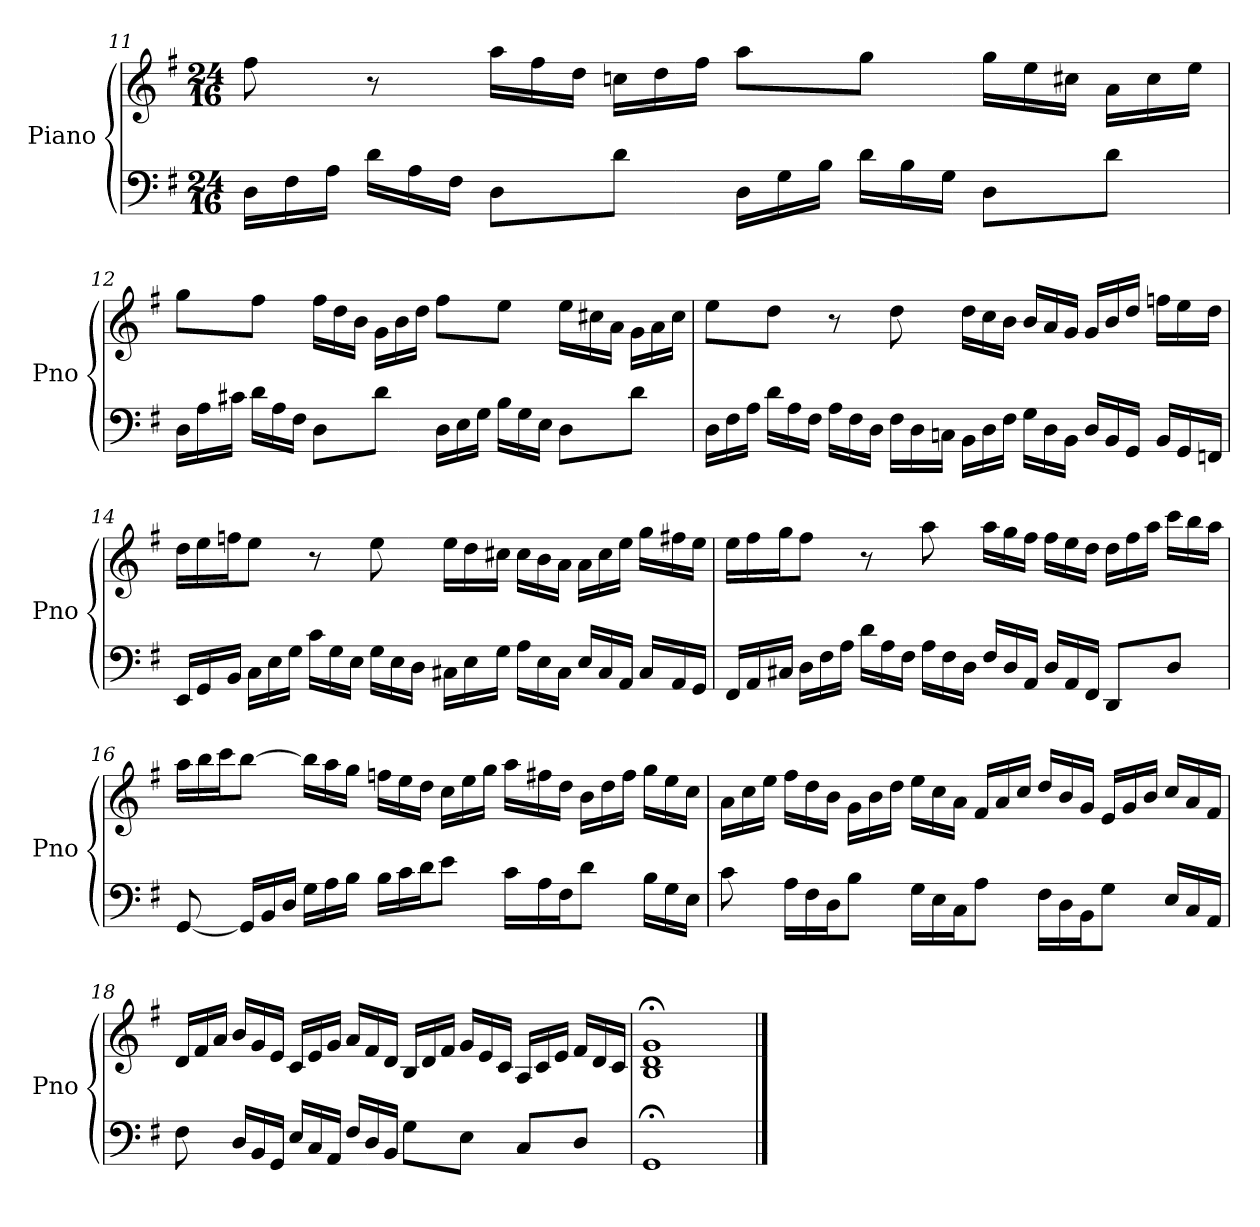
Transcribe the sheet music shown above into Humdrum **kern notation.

**kern	**kern
*part1	*part1
*staff2	*staff1
*I"Piano	*
*I'Pno	*
!!LO:PB:g=z
*clefF4	*clefG2
*k[f#]	*k[f#]
*G:	*G:
*M24/16	*M24/16
*Xtuplet	*
=11	=11
24D\LL	8ff#\
24F#\	.
24A\JJ	.
24d\LL	8r
24A\	.
24F#\JJ	.
*	*Xtuplet
8D\L	24aa\LL
.	24ff#\
.	24dd\JJ
8d\J	24ccn\LL
.	24dd\
.	24ff#\JJ
24D\LL	8aa\L
24G\	.
24B\JJ	.
24d\LL	8gg\J
24B\	.
24G\JJ	.
8D\L	24gg\LL
.	24ee\
.	24cc#X\JJ
8d\J	24a\LL
.	24cc#\
.	24ee\JJ
!!LO:LB:g=z
=12	=12
24D\LL	8gg\L
24A\	.
24c#X\JJ	.
24d\LL	8ff#\J
24A\	.
24F#\JJ	.
8D\L	24ff#\LL
.	24dd\
.	24b\JJ
8d\J	24g\LL
.	24b\
.	24dd\JJ
24D\LL	8ff#\L
24E\	.
24G\JJ	.
24B\LL	8ee\J
24G\	.
24E\JJ	.
8D\L	24ee\LL
.	24cc#X\
.	24a\JJ
8d\J	24g\LL
.	24a\
.	24cc#\JJ
!!LO:LB:g=z
=13	=13
24D\LL	8ee\L
24F#\	.
24A\JJ	.
24d\LL	8dd\J
24A\	.
24F#\JJ	.
24A\LL	8r
24F#\	.
24D\JJ	.
24F#\LL	8dd\
24D\	.
24Cn\JJ	.
24BB\LL	24dd\LL
24D\	24cc\
24F#\JJ	24b\JJ
24G\LL	24b/LL
24D\	24a/
24BB\JJ	24g/JJ
24D/LL	24g/LL
24BB/	24b/
24GG/JJ	24dd/JJ
24BB/LL	24ffn\LL
24GG/	24ee\
24FFn/JJ	24dd\JJ
!!LO:LB:g=z
=14	=14
24EE/LL	24dd\LL
24GG/	24ee\
24BB/JJ	24ffn\J
24C\LL	8ee\J
24E\	.
24G\JJ	.
24c\LL	8r
24G\	.
24E\JJ	.
24G\LL	8ee\
24E\	.
24D\JJ	.
24C#X\LL	24ee\LL
24E\	24dd\
24G\JJ	24cc#X\JJ
24A\LL	24cc#\LL
24E\	24b\
24C#\JJ	24a\JJ
24E/LL	24a\LL
24C#/	24cc#\
24AA/JJ	24ee\JJ
24C#/LL	24gg\LL
24AA/	24ff#X\
24GG/JJ	24ee\JJ
!!LO:LB:g=z
=15	=15
24FF#/LL	24ee\LL
24AA/	24ff#\
24C#X/JJ	24gg\J
24D\LL	8ff#\J
24F#\	.
24A\JJ	.
24d\LL	8r
24A\	.
24F#\JJ	.
24A\LL	8aa\
24F#\	.
24D\JJ	.
24F#/LL	24aa\LL
24D/	24gg\
24AA/JJ	24ff#\JJ
24D/LL	24ff#\LL
24AA/	24ee\
24FF#/JJ	24dd\JJ
8DD/L	24dd\LL
.	24ff#\
.	24aa\JJ
8D/J	24ccc\LL
.	24bb\
.	24aa\JJ
!!LO:PB:g=z
=16	=16
[8GG/	24aa\LL
.	24bb\
.	24ccc\J
24GG/LL]	[8bb\J
24BB/	.
24D/JJ	.
24G\LL	24bb\LL]
24A\	24aa\
24B\JJ	24gg\JJ
24B\LL	24ffn\LL
24c\	24ee\
24d\J	24dd\JJ
8e\J	24cc\LL
.	24ee\
.	24gg\JJ
24c\LL	24aa\LL
24A\	24ff#X\
24F#\J	24dd\JJ
8d\J	24b\LL
.	24dd\
.	24ff#\JJ
24B\LL	24gg\LL
24G\	24ee\
24E\JJ	24cc\JJ
!!LO:PB:g=z
=17	=17
8c\	24a\LL
.	24cc\
.	24ee\JJ
24A\LL	24ff#\LL
24F#\	24dd\
24D\J	24b\JJ
8B\J	24g\LL
.	24b\
.	24dd\JJ
24G\LL	24ee\LL
24E\	24cc\
24C\J	24a\JJ
8A\J	24f#/LL
.	24a/
.	24cc/JJ
24F#\LL	24dd/LL
24D\	24b/
24BB\J	24g/JJ
8G\J	24e/LL
.	24g/
.	24b/JJ
24E/LL	24cc/LL
24C/	24a/
24AA/JJ	24f#/JJ
!!LO:LB:g=z
=18	=18
8F#\	24d/LL
.	24f#/
.	24a/JJ
24D/LL	24b/LL
24BB/	24g/
24GG/JJ	24e/JJ
24E/LL	24c/LL
24C/	24e/
24AA/JJ	24g/JJ
24F#/LL	24a/LL
24D/	24f#/
24BB/JJ	24d/JJ
8G\L	24B/LL
.	24d/
.	24f#/JJ
8E\J	24g/LL
.	24e/
.	24c/JJ
8C/L	24A/LL
.	24c/
.	24e/JJ
8D/J	24f#/LL
.	24d/
.	24c/JJ
=19	=19
1GG;<	1B; 1d; 1g;
==	==
*-	*-
